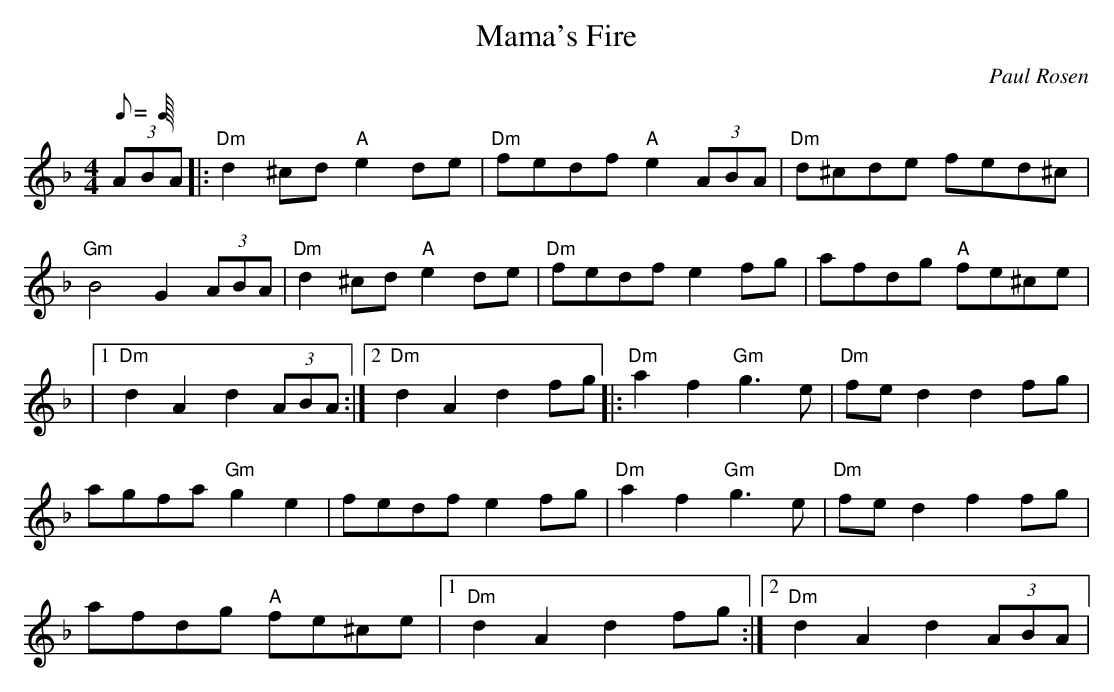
X:1
T:Mama's Fire
M:4/4
L:1/8
Q:C4=110
C:Paul Rosen
K:Dm
(3ABA|:"Dm"d2^cd "A"e2 de|"Dm"fedf "A"e2 (3ABA|"Dm"d^cde fed^c|
"Gm"B4G2(3ABA|"Dm"d2^cd "A"e2 de|"Dm"fedf e2fg|afdg "A"fe^ce|
|1"Dm"d2A2 d2(3ABA:|2"Dm"d2A2 d2fg|:"Dm"a2f2 "Gm"g3e|"Dm"fed2 d2fg|
agfa "Gm"g2e2|fedfe2 fg|"Dm"a2f2 "Gm"g3e|"Dm"fed2 f2fg|
afdg "A"fe^ce|1"Dm"d2A2 d2fg:|2"Dm"d2A2 d2(3ABA|
